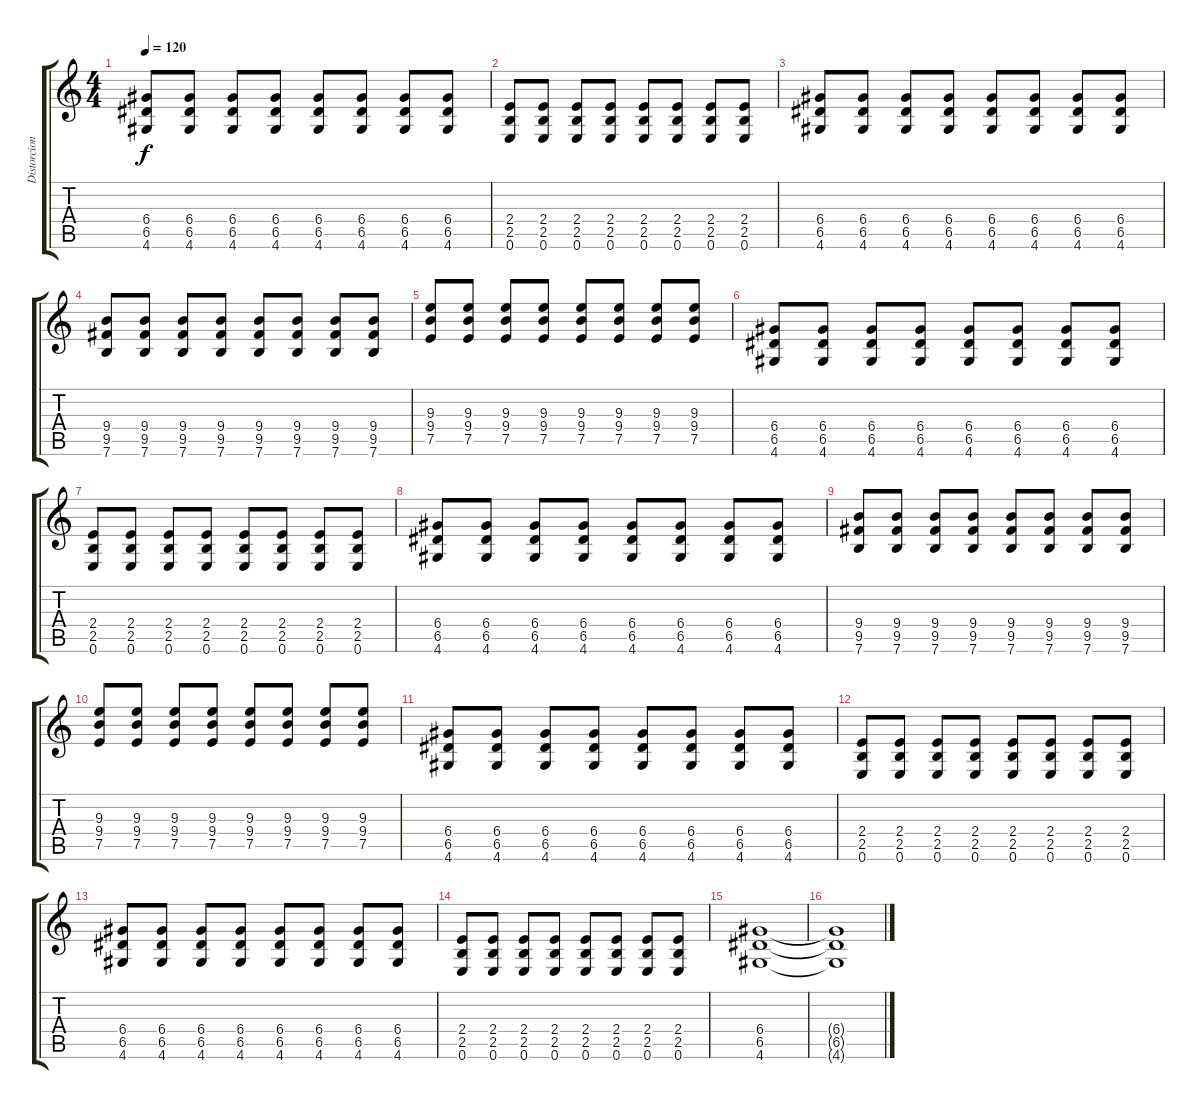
\track ("Distorcion" "Distorcion") {instrument overdrivenguitar}
\staff {score tabs}
\tuning (E4 B3 G3 D3 A2 E2) {hide}
\ts (4 4)
\tempo 120
\clef g2
\ks c
(6.4 6.5 4.6).8{dy f} (6.4 6.5 4.6).8 (6.4 6.5 4.6).8 (6.4 6.5 4.6).8 (6.4 6.5 4.6).8 (6.4 6.5 4.6).8 (6.4 6.5 4.6).8 (6.4 6.5 4.6).8 |
(2.4 2.5 0.6).8 (2.4 2.5 0.6).8 (2.4 2.5 0.6).8 (2.4 2.5 0.6).8 (2.4 2.5 0.6).8 (2.4 2.5 0.6).8 (2.4 2.5 0.6).8 (2.4 2.5 0.6).8 |
(6.4 6.5 4.6).8 (6.4 6.5 4.6).8 (6.4 6.5 4.6).8 (6.4 6.5 4.6).8 (6.4 6.5 4.6).8 (6.4 6.5 4.6).8 (6.4 6.5 4.6).8 (6.4 6.5 4.6).8 |
(9.4 9.5 7.6).8 (9.4 9.5 7.6).8 (9.4 9.5 7.6).8 (9.4 9.5 7.6).8 (9.4 9.5 7.6).8 (9.4 9.5 7.6).8 (9.4 9.5 7.6).8 (9.4 9.5 7.6).8 |
(9.3 9.4 7.5).8 (9.3 9.4 7.5).8 (9.3 9.4 7.5).8 (9.3 9.4 7.5).8 (9.3 9.4 7.5).8 (9.3 9.4 7.5).8 (9.3 9.4 7.5).8 (9.3 9.4 7.5).8 |
(6.4 6.5 4.6).8 (6.4 6.5 4.6).8 (6.4 6.5 4.6).8 (6.4 6.5 4.6).8 (6.4 6.5 4.6).8 (6.4 6.5 4.6).8 (6.4 6.5 4.6).8 (6.4 6.5 4.6).8 |
(2.4 2.5 0.6).8 (2.4 2.5 0.6).8 (2.4 2.5 0.6).8 (2.4 2.5 0.6).8 (2.4 2.5 0.6).8 (2.4 2.5 0.6).8 (2.4 2.5 0.6).8 (2.4 2.5 0.6).8 |
(6.4 6.5 4.6).8 (6.4 6.5 4.6).8 (6.4 6.5 4.6).8 (6.4 6.5 4.6).8 (6.4 6.5 4.6).8 (6.4 6.5 4.6).8 (6.4 6.5 4.6).8 (6.4 6.5 4.6).8 |
(9.4 9.5 7.6).8 (9.4 9.5 7.6).8 (9.4 9.5 7.6).8 (9.4 9.5 7.6).8 (9.4 9.5 7.6).8 (9.4 9.5 7.6).8 (9.4 9.5 7.6).8 (9.4 9.5 7.6).8 |
(9.3 9.4 7.5).8 (9.3 9.4 7.5).8 (9.3 9.4 7.5).8 (9.3 9.4 7.5).8 (9.3 9.4 7.5).8 (9.3 9.4 7.5).8 (9.3 9.4 7.5).8 (9.3 9.4 7.5).8 |
(6.4 6.5 4.6).8 (6.4 6.5 4.6).8 (6.4 6.5 4.6).8 (6.4 6.5 4.6).8 (6.4 6.5 4.6).8 (6.4 6.5 4.6).8 (6.4 6.5 4.6).8 (6.4 6.5 4.6).8 |
(2.4 2.5 0.6).8 (2.4 2.5 0.6).8 (2.4 2.5 0.6).8 (2.4 2.5 0.6).8 (2.4 2.5 0.6).8 (2.4 2.5 0.6).8 (2.4 2.5 0.6).8 (2.4 2.5 0.6).8 |
(6.4 6.5 4.6).8 (6.4 6.5 4.6).8 (6.4 6.5 4.6).8 (6.4 6.5 4.6).8 (6.4 6.5 4.6).8 (6.4 6.5 4.6).8 (6.4 6.5 4.6).8 (6.4 6.5 4.6).8 |
(2.4 2.5 0.6).8 (2.4 2.5 0.6).8 (2.4 2.5 0.6).8 (2.4 2.5 0.6).8 (2.4 2.5 0.6).8 (2.4 2.5 0.6).8 (2.4 2.5 0.6).8 (2.4 2.5 0.6).8 |
(6.4 6.5 4.6).1 |
(6.4{t} 6.5{t} 4.6{t}).1
